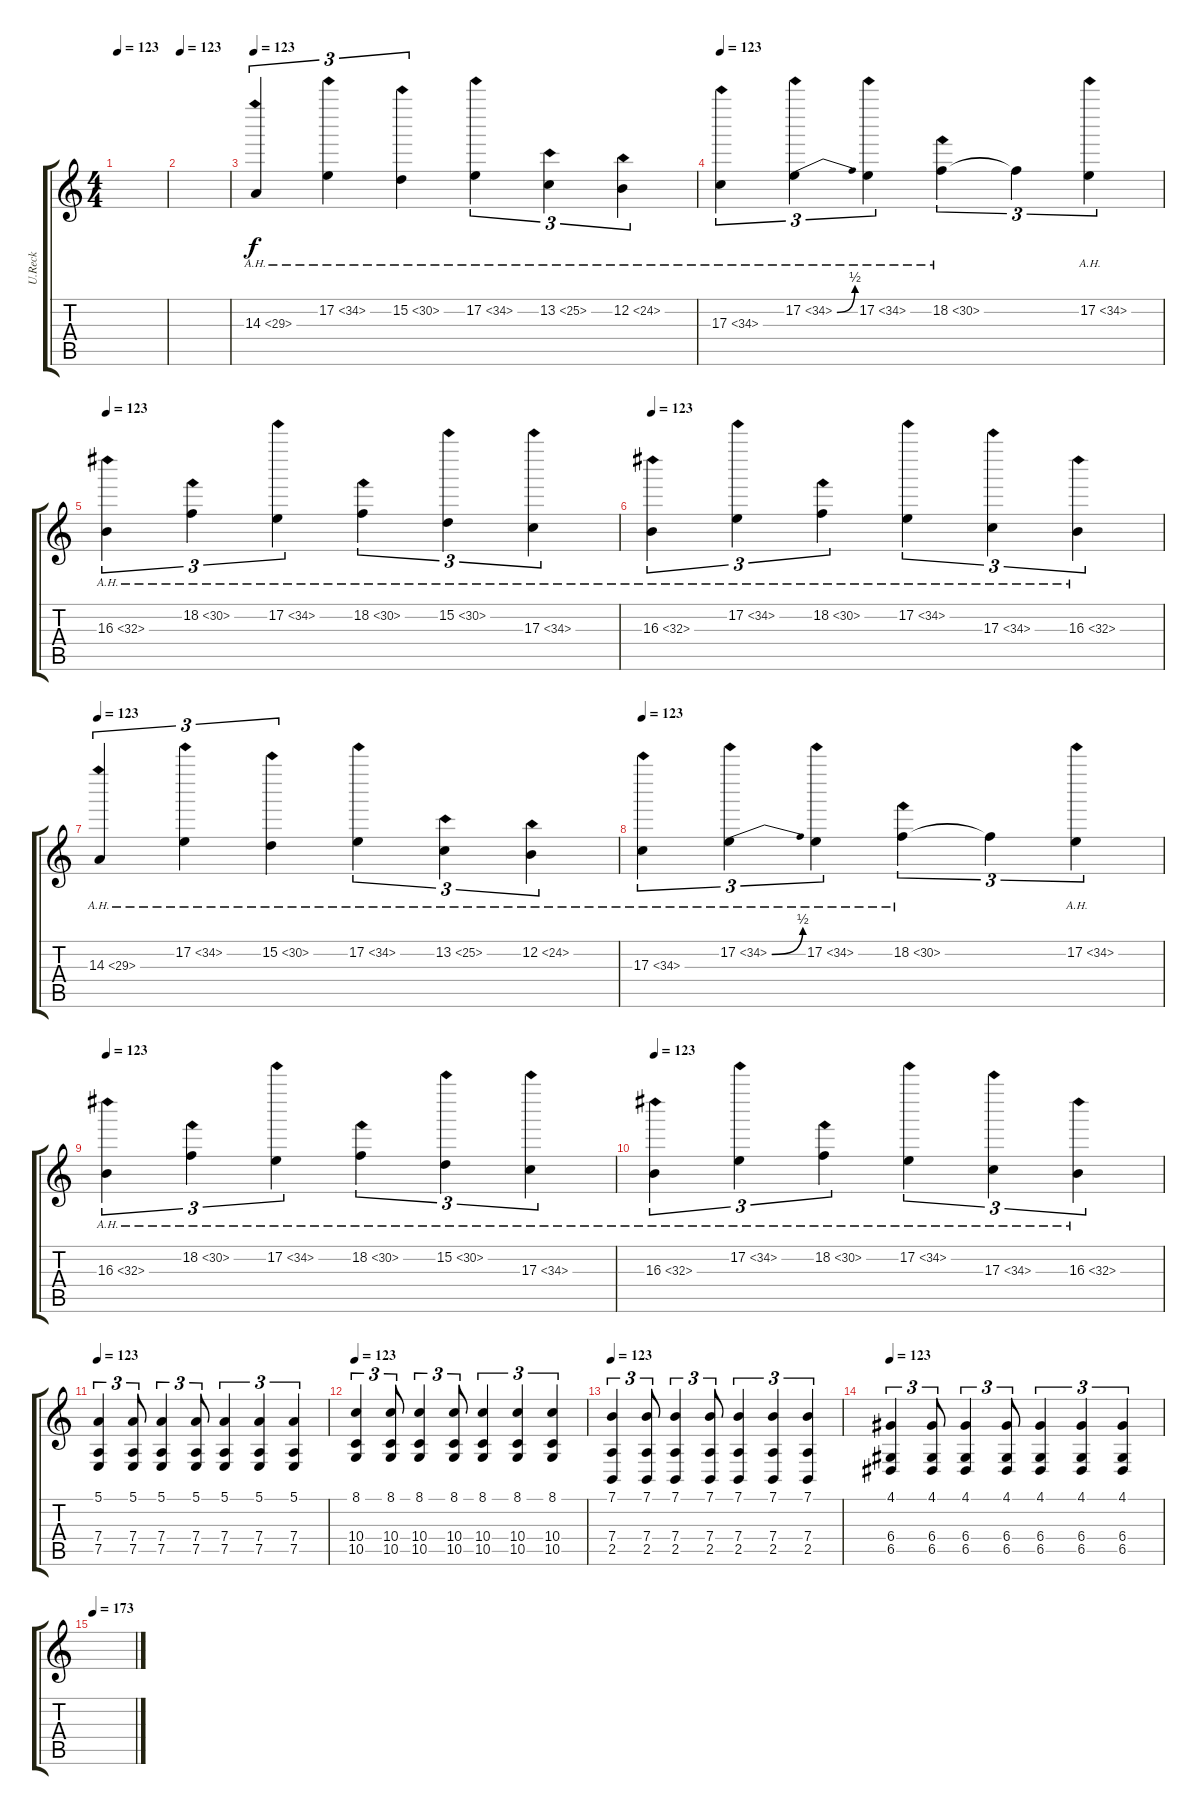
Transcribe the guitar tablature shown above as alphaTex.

\track ("U.Reck" "U.Reck") {instrument choiraahs}
\staff {score tabs}
\tuning (E4 B3 G3 D3 A2 E2) {hide}
\ts (4 4)
\tempo 123
\clef g2
\ks c
|
\tempo 123
|
\tempo 123
14.3{ah 15}.4{tu (3 2) volume 12 instrument stringensemble1} 17.2{ah 17}.4{tu (3 2)} 15.2{ah 15}.4{tu (3 2)} 17.2{ah 17}.4{tu (3 2)} 13.2{ah 12}.4{tu (3 2)} 12.2{ah 12}.4{tu (3 2)} |
\tempo 123
17.3{ah 17}.4{tu (3 2) volume 12 instrument stringensemble1} 17.2{be (bend 0 0 60 2) ah 17}.4{tu (3 2)} 17.2{ah 17}.4{tu (3 2)} 18.2{ah 12}.4{tu (3 2)} 18.2{t}.4{tu (3 2)} 17.2{ah 17}.4{tu (3 2)} |
\tempo 123
16.3{ah 16}.4{tu (3 2) volume 12 instrument stringensemble1} 18.2{ah 12}.4{tu (3 2)} 17.2{ah 17}.4{tu (3 2)} 18.2{ah 12}.4{tu (3 2)} 15.2{ah 15}.4{tu (3 2)} 17.3{ah 17}.4{tu (3 2)} |
\tempo 123
16.3{ah 16}.4{tu (3 2) volume 12 instrument stringensemble1} 17.2{ah 17}.4{tu (3 2)} 18.2{ah 12}.4{tu (3 2)} 17.2{ah 17}.4{tu (3 2)} 17.3{ah 17}.4{tu (3 2)} 16.3{ah 16}.4{tu (3 2)} |
\tempo 123
14.3{ah 15}.4{tu (3 2) volume 12 instrument stringensemble1} 17.2{ah 17}.4{tu (3 2)} 15.2{ah 15}.4{tu (3 2)} 17.2{ah 17}.4{tu (3 2)} 13.2{ah 12}.4{tu (3 2)} 12.2{ah 12}.4{tu (3 2)} |
\tempo 123
17.3{ah 17}.4{tu (3 2) volume 12 instrument stringensemble1} 17.2{be (bend 0 0 60 2) ah 17}.4{tu (3 2)} 17.2{ah 17}.4{tu (3 2)} 18.2{ah 12}.4{tu (3 2)} 18.2{t}.4{tu (3 2)} 17.2{ah 17}.4{tu (3 2)} |
\tempo 123
16.3{ah 16}.4{tu (3 2) volume 12 instrument stringensemble1} 18.2{ah 12}.4{tu (3 2)} 17.2{ah 17}.4{tu (3 2)} 18.2{ah 12}.4{tu (3 2)} 15.2{ah 15}.4{tu (3 2)} 17.3{ah 17}.4{tu (3 2)} |
\tempo 123
16.3{ah 16}.4{tu (3 2) volume 12 instrument stringensemble1} 17.2{ah 17}.4{tu (3 2)} 18.2{ah 12}.4{tu (3 2)} 17.2{ah 17}.4{tu (3 2)} 17.3{ah 17}.4{tu (3 2)} 16.3{ah 16}.4{tu (3 2)} |
\tempo 123
(5.1 7.4 7.5).4{tu (3 2) instrument orchestrahit} (5.1 7.4 7.5).8{tu (3 2)} (5.1 7.4 7.5).4{tu (3 2)} (5.1 7.4 7.5).8{tu (3 2)} (5.1 7.4 7.5).4{tu (3 2)} (5.1 7.4 7.5).4{tu (3 2)} (5.1 7.4 7.5).4{tu (3 2)} |
\tempo 123
(8.1 10.4 10.5).4{tu (3 2) instrument orchestrahit} (8.1 10.4 10.5).8{tu (3 2)} (8.1 10.4 10.5).4{tu (3 2)} (8.1 10.4 10.5).8{tu (3 2)} (8.1 10.4 10.5).4{tu (3 2)} (8.1 10.4 10.5).4{tu (3 2)} (8.1 10.4 10.5).4{tu (3 2)} |
\tempo 123
(7.1 7.4 2.5).4{tu (3 2) instrument orchestrahit} (7.1 7.4 2.5).8{tu (3 2)} (7.1 7.4 2.5).4{tu (3 2)} (7.1 7.4 2.5).8{tu (3 2)} (7.1 7.4 2.5).4{tu (3 2)} (7.1 7.4 2.5).4{tu (3 2)} (7.1 7.4 2.5).4{tu (3 2)} |
\tempo 123
(4.1 6.4 6.5).4{tu (3 2) instrument orchestrahit} (4.1 6.4 6.5).8{tu (3 2)} (4.1 6.4 6.5).4{tu (3 2)} (4.1 6.4 6.5).8{tu (3 2)} (4.1 6.4 6.5).4{tu (3 2)} (4.1 6.4 6.5).4{tu (3 2)} (4.1 6.4 6.5).4{tu (3 2)} |
\tempo 173
